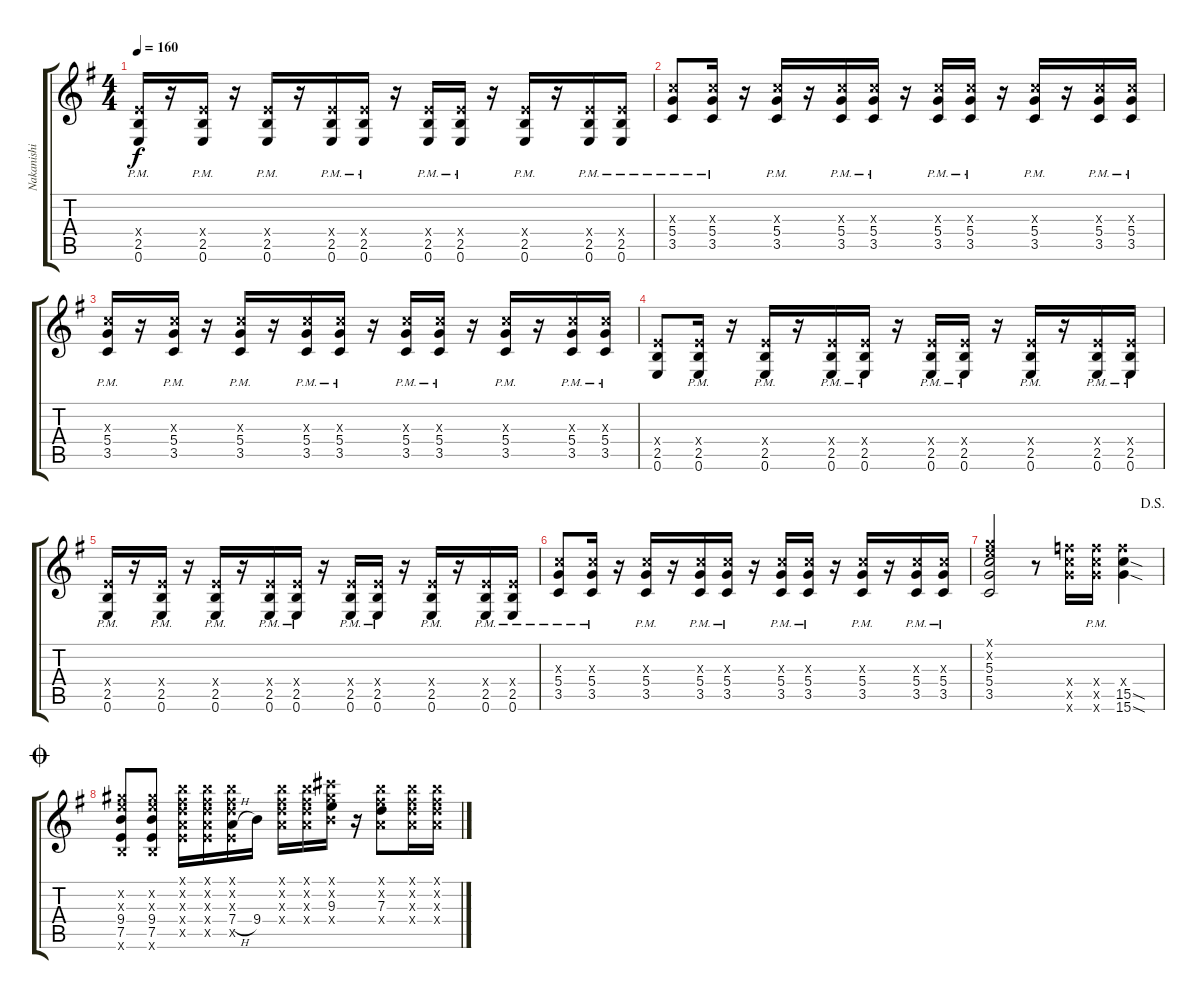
\track ("Nakanishi" "Nakanishi") {instrument distortionguitar}
\staff {score tabs}
\tuning (E4 B3 G3 D3 A2 E2) {hide}
\ts (4 4)
\tempo 160
\clef g2
\ks g
(2.4{pm x} 2.5{pm} 0.6{pm}).16{dy f} r.16 (2.4{pm x} 2.5{pm} 0.6{pm}).16 r.16 (2.4{pm x} 2.5{pm} 0.6{pm}).16 r.16 (2.4{pm x} 2.5{pm} 0.6{pm}).16 (2.4{pm x} 2.5{pm} 0.6{pm}).16 r.16 (2.4{pm x} 2.5{pm} 0.6{pm}).16 (2.4{pm x} 2.5{pm} 0.6{pm}).16 r.16 (2.4{pm x} 2.5{pm} 0.6{pm}).16 r.16 (2.4{pm x} 2.5{pm} 0.6{pm}).16 (2.4{pm x} 2.5{pm} 0.6{pm}).16 |
(5.3{pm x} 5.4{pm} 3.5{pm}).8 (5.3{pm x} 5.4{pm} 3.5{pm}).16 r.16 (5.3{pm x} 5.4{pm} 3.5{pm}).16 r.16 (5.3{pm x} 5.4{pm} 3.5{pm}).16 (5.3{pm x} 5.4{pm} 3.5{pm}).16 r.16 (5.3{pm x} 5.4{pm} 3.5{pm}).16 (5.3{pm x} 5.4{pm} 3.5{pm}).16 r.16 (5.3{pm x} 5.4{pm} 3.5{pm}).16 r.16 (5.3{pm x} 5.4{pm} 3.5{pm}).16 (5.3{pm x} 5.4{pm} 3.5{pm}).16 |
(5.3{pm x} 5.4{pm} 3.5{pm}).16 r.16 (5.3{pm x} 5.4{pm} 3.5{pm}).16 r.16 (5.3{pm x} 5.4{pm} 3.5{pm}).16 r.16 (5.3{pm x} 5.4{pm} 3.5{pm}).16 (5.3{pm x} 5.4{pm} 3.5{pm}).16 r.16 (5.3{pm x} 5.4{pm} 3.5{pm}).16 (5.3{pm x} 5.4{pm} 3.5{pm}).16 r.16 (5.3{pm x} 5.4{pm} 3.5{pm}).16 r.16 (5.3{pm x} 5.4{pm} 3.5{pm}).16 (5.3{pm x} 5.4{pm} 3.5{pm}).16 |
(2.4{x} 2.5 0.6).8 (2.4{pm x} 2.5{pm} 0.6{pm}).16 r.16 (2.4{pm x} 2.5{pm} 0.6{pm}).16 r.16 (2.4{pm x} 2.5{pm} 0.6{pm}).16 (2.4{pm x} 2.5{pm} 0.6{pm}).16 r.16 (2.4{pm x} 2.5{pm} 0.6{pm}).16 (2.4{pm x} 2.5{pm} 0.6{pm}).16 r.16 (2.4{pm x} 2.5{pm} 0.6{pm}).16 r.16 (2.4{pm x} 2.5{pm} 0.6{pm}).16 (2.4{pm x} 2.5{pm} 0.6{pm}).16 |
(2.4{pm x} 2.5{pm} 0.6{pm}).16 r.16 (2.4{pm x} 2.5{pm} 0.6{pm}).16 r.16 (2.4{pm x} 2.5{pm} 0.6{pm}).16 r.16 (2.4{pm x} 2.5{pm} 0.6{pm}).16 (2.4{pm x} 2.5{pm} 0.6{pm}).16 r.16 (2.4{pm x} 2.5{pm} 0.6{pm}).16 (2.4{pm x} 2.5{pm} 0.6{pm}).16 r.16 (2.4{pm x} 2.5{pm} 0.6{pm}).16 r.16 (2.4{pm x} 2.5{pm} 0.6{pm}).16 (2.4{pm x} 2.5{pm} 0.6{pm}).16 |
(5.3{pm x} 5.4{pm} 3.5{pm}).8 (5.3{pm x} 5.4{pm} 3.5{pm}).16 r.16 (5.3{pm x} 5.4{pm} 3.5{pm}).16 r.16 (5.3{pm x} 5.4{pm} 3.5{pm}).16 (5.3{pm x} 5.4{pm} 3.5{pm}).16 r.16 (5.3{pm x} 5.4{pm} 3.5{pm}).16 (5.3{pm x} 5.4{pm} 3.5{pm}).16 r.16 (5.3{pm x} 5.4{pm} 3.5{pm}).16 r.16 (5.3{pm x} 5.4{pm} 3.5{pm}).16 (5.3{pm x} 5.4{pm} 3.5{pm}).16 |
\jump dalsegno
(3.1{x} 5.2{x} 5.3 5.4 3.5).2 r.8 (15.4{x} 15.5{x} 15.6{x}).16 (15.4{pm x} 15.5{pm x} 15.6{pm x}).16 (15.4{x} 15.5{sod} 15.6{sod}).4 |
\jump coda
(9.2{x} 9.3{x} 9.4 7.5 7.6{x}).8 (9.2{x} 9.3{x} 9.4 7.5 7.6{x}).8 (7.1{x} 7.2{x} 7.3{x} 7.4{x} 7.5{x}).16 (7.1{x} 7.2{x} 7.3{x} 7.4{x} 7.5{x}).16 (7.1{x} 7.2{x} 7.3{x} 7.4{h} 7.5{x}).16 9.4.16 (7.1{x} 7.2{x} 7.3{x} 7.4{x}).16 (7.1{x} 7.2{x} 7.3{x} 7.4{x}).16 (9.1{x} 9.2{x} 9.3 9.4{x}).16 r.16 (7.1{x} 7.2{x} 7.3 7.4{x}).8 (7.1{x} 7.2{x} 7.3{x} 7.4{x}).16 (7.1{x} 7.2{x} 7.3{x} 7.4{x}).16
